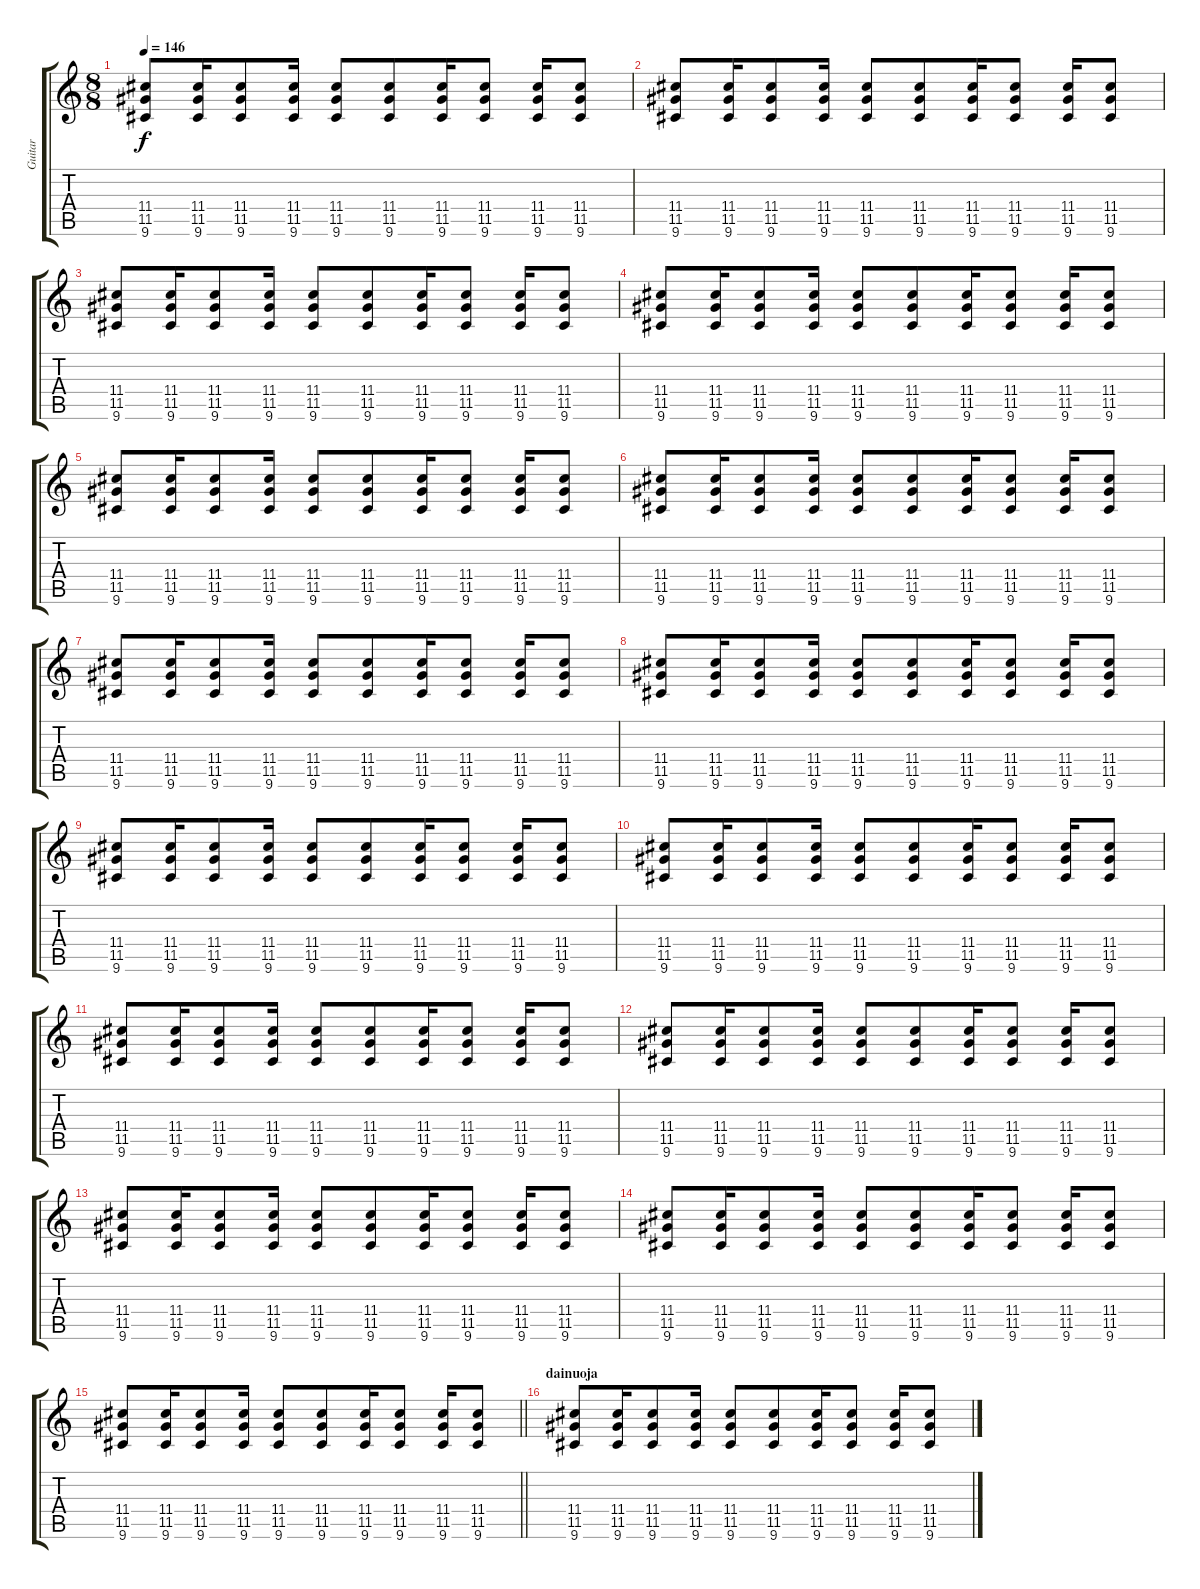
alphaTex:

\track ("Guitar" "Guitar") {instrument distortionguitar}
\staff {score tabs}
\tuning (E4 B3 G3 D3 A2 E2) {hide}
\ts (8 8)
\tempo 146
\clef g2
\ks c
(11.4 11.5 9.6).8{dy f} (11.4 11.5 9.6).16 (11.4 11.5 9.6).8 (11.4 11.5 9.6).16 (11.4 11.5 9.6).8 (11.4 11.5 9.6).8 (11.4 11.5 9.6).16 (11.4 11.5 9.6).8 (11.4 11.5 9.6).16 (11.4 11.5 9.6).8 |
(11.4 11.5 9.6).8 (11.4 11.5 9.6).16 (11.4 11.5 9.6).8 (11.4 11.5 9.6).16 (11.4 11.5 9.6).8 (11.4 11.5 9.6).8 (11.4 11.5 9.6).16 (11.4 11.5 9.6).8 (11.4 11.5 9.6).16 (11.4 11.5 9.6).8 |
(11.4 11.5 9.6).8 (11.4 11.5 9.6).16 (11.4 11.5 9.6).8 (11.4 11.5 9.6).16 (11.4 11.5 9.6).8 (11.4 11.5 9.6).8 (11.4 11.5 9.6).16 (11.4 11.5 9.6).8 (11.4 11.5 9.6).16 (11.4 11.5 9.6).8 |
(11.4 11.5 9.6).8 (11.4 11.5 9.6).16 (11.4 11.5 9.6).8 (11.4 11.5 9.6).16 (11.4 11.5 9.6).8 (11.4 11.5 9.6).8 (11.4 11.5 9.6).16 (11.4 11.5 9.6).8 (11.4 11.5 9.6).16 (11.4 11.5 9.6).8 |
(11.4 11.5 9.6).8 (11.4 11.5 9.6).16 (11.4 11.5 9.6).8 (11.4 11.5 9.6).16 (11.4 11.5 9.6).8 (11.4 11.5 9.6).8 (11.4 11.5 9.6).16 (11.4 11.5 9.6).8 (11.4 11.5 9.6).16 (11.4 11.5 9.6).8 |
(11.4 11.5 9.6).8 (11.4 11.5 9.6).16 (11.4 11.5 9.6).8 (11.4 11.5 9.6).16 (11.4 11.5 9.6).8 (11.4 11.5 9.6).8 (11.4 11.5 9.6).16 (11.4 11.5 9.6).8 (11.4 11.5 9.6).16 (11.4 11.5 9.6).8 |
(11.4 11.5 9.6).8 (11.4 11.5 9.6).16 (11.4 11.5 9.6).8 (11.4 11.5 9.6).16 (11.4 11.5 9.6).8 (11.4 11.5 9.6).8 (11.4 11.5 9.6).16 (11.4 11.5 9.6).8 (11.4 11.5 9.6).16 (11.4 11.5 9.6).8 |
(11.4 11.5 9.6).8 (11.4 11.5 9.6).16 (11.4 11.5 9.6).8 (11.4 11.5 9.6).16 (11.4 11.5 9.6).8 (11.4 11.5 9.6).8 (11.4 11.5 9.6).16 (11.4 11.5 9.6).8 (11.4 11.5 9.6).16 (11.4 11.5 9.6).8 |
(11.4 11.5 9.6).8 (11.4 11.5 9.6).16 (11.4 11.5 9.6).8 (11.4 11.5 9.6).16 (11.4 11.5 9.6).8 (11.4 11.5 9.6).8 (11.4 11.5 9.6).16 (11.4 11.5 9.6).8 (11.4 11.5 9.6).16 (11.4 11.5 9.6).8 |
(11.4 11.5 9.6).8 (11.4 11.5 9.6).16 (11.4 11.5 9.6).8 (11.4 11.5 9.6).16 (11.4 11.5 9.6).8 (11.4 11.5 9.6).8 (11.4 11.5 9.6).16 (11.4 11.5 9.6).8 (11.4 11.5 9.6).16 (11.4 11.5 9.6).8 |
(11.4 11.5 9.6).8 (11.4 11.5 9.6).16 (11.4 11.5 9.6).8 (11.4 11.5 9.6).16 (11.4 11.5 9.6).8 (11.4 11.5 9.6).8 (11.4 11.5 9.6).16 (11.4 11.5 9.6).8 (11.4 11.5 9.6).16 (11.4 11.5 9.6).8 |
(11.4 11.5 9.6).8 (11.4 11.5 9.6).16 (11.4 11.5 9.6).8 (11.4 11.5 9.6).16 (11.4 11.5 9.6).8 (11.4 11.5 9.6).8 (11.4 11.5 9.6).16 (11.4 11.5 9.6).8 (11.4 11.5 9.6).16 (11.4 11.5 9.6).8 |
(11.4 11.5 9.6).8 (11.4 11.5 9.6).16 (11.4 11.5 9.6).8 (11.4 11.5 9.6).16 (11.4 11.5 9.6).8 (11.4 11.5 9.6).8 (11.4 11.5 9.6).16 (11.4 11.5 9.6).8 (11.4 11.5 9.6).16 (11.4 11.5 9.6).8 |
(11.4 11.5 9.6).8 (11.4 11.5 9.6).16 (11.4 11.5 9.6).8 (11.4 11.5 9.6).16 (11.4 11.5 9.6).8 (11.4 11.5 9.6).8 (11.4 11.5 9.6).16 (11.4 11.5 9.6).8 (11.4 11.5 9.6).16 (11.4 11.5 9.6).8 |
\barLineRight lightlight
(11.4 11.5 9.6).8 (11.4 11.5 9.6).16 (11.4 11.5 9.6).8 (11.4 11.5 9.6).16 (11.4 11.5 9.6).8 (11.4 11.5 9.6).8 (11.4 11.5 9.6).16 (11.4 11.5 9.6).8 (11.4 11.5 9.6).16 (11.4 11.5 9.6).8 |
\section ("" "dainuoja")
(11.4 11.5 9.6).8 (11.4 11.5 9.6).16 (11.4 11.5 9.6).8 (11.4 11.5 9.6).16 (11.4 11.5 9.6).8 (11.4 11.5 9.6).8 (11.4 11.5 9.6).16 (11.4 11.5 9.6).8 (11.4 11.5 9.6).16 (11.4 11.5 9.6).8
